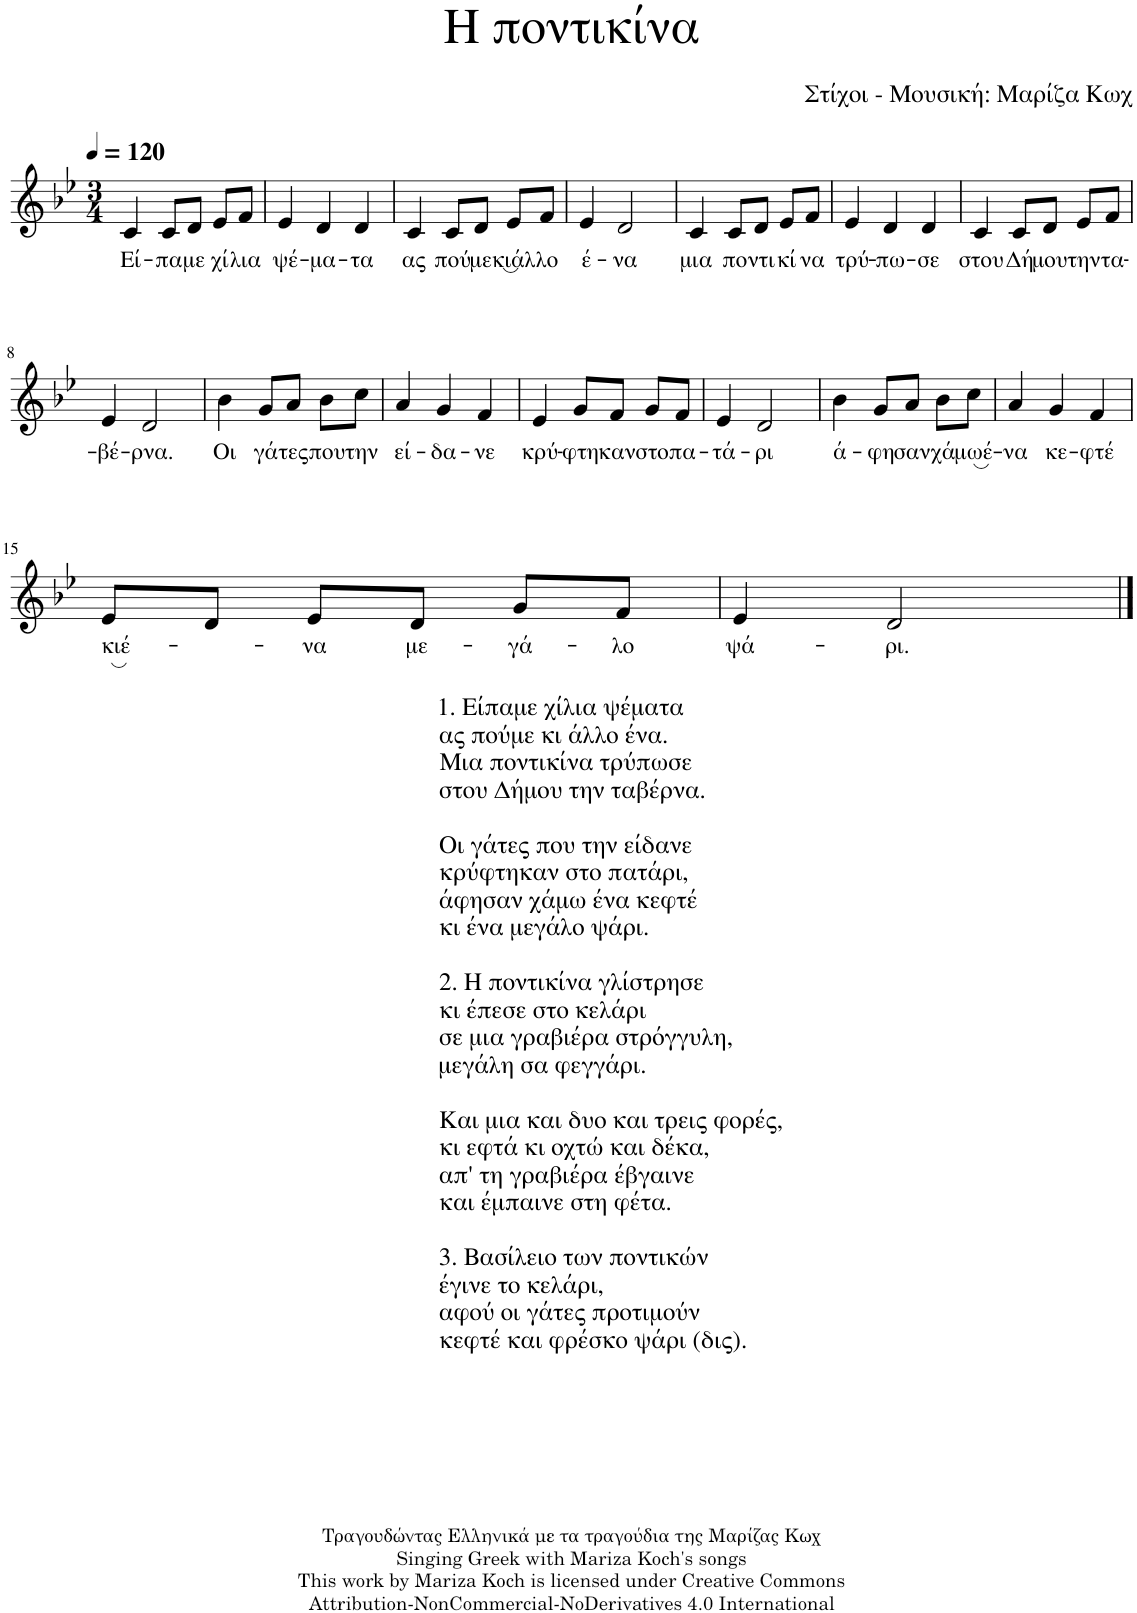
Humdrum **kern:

**kern	**text
*part1	*part1
*staff1	*staff1
*I"Piano	*
*I'Pno.	*
*clefG2	*
*k[b-e-]	*
*M3/4	*
*MM120	*
=1	=1
!	!LO:LY:b
4c/	Εί-
!	!LO:LY:b
8c/L	-πα-
!	!LO:LY:b
8d/J	-με
!	!LO:LY:b
8e-/L	χί-
!	!LO:LY:b
8f/J	-λια
=2	=2
!	!LO:LY:b
4e-/	ψέ-
!	!LO:LY:b
4d/	-μα-
!	!LO:LY:b
4d/	-τα
=3	=3
!	!LO:LY:b
4c/	ας
!	!LO:LY:b
8c/L	πού-
!	!LO:LY:b
8d/J	-με
!	!LO:LY:b
8e-/L	κιάλ-
!	!LO:LY:b
8f/J	-λο
=4	=4
!	!LO:LY:b
4e-/	έ-
!	!LO:LY:b
2d/	-να
=5	=5
!	!LO:LY:b
4c/	μια
!	!LO:LY:b
8c/L	πο-
!	!LO:LY:b
8d/J	-ντι-
!	!LO:LY:b
8e-/L	-κί-
!	!LO:LY:b
8f/J	-να
=6	=6
!	!LO:LY:b
4e-/	τρύ-
!	!LO:LY:b
4d/	-πω-
!	!LO:LY:b
4d/	-σε
=7	=7
!	!LO:LY:b
4c/	στου
!	!LO:LY:b
8c/L	Δή-
!	!LO:LY:b
8d/J	-μου
!	!LO:LY:b
8e-/L	την
!	!LO:LY:b
8f/J	τα-
!!LO:LB:g=z
=8	=8
!	!LO:LY:b
4e-/	-βέ-
!	!LO:LY:b
2d/	-ρνα.
=9	=9
!	!LO:LY:b
4b-\	Οι
!	!LO:LY:b
8g/L	γά-
!	!LO:LY:b
8a/J	-τες
!	!LO:LY:b
8b-\L	που
!	!LO:LY:b
8cc\J	την
=10	=10
!	!LO:LY:b
4a/	εί-
!	!LO:LY:b
4g/	-δα-
!	!LO:LY:b
4f/	-νε
=11	=11
!	!LO:LY:b
4e-/	κρύ-
!	!LO:LY:b
8g/L	-φτη-
!	!LO:LY:b
8f/J	-καν
!	!LO:LY:b
8g/L	στο
!	!LO:LY:b
8f/J	πα-
=12	=12
!	!LO:LY:b
4e-/	-τά-
!	!LO:LY:b
2d/	-ρι
=13	=13
!	!LO:LY:b
4b-\	ά-
!	!LO:LY:b
8g/L	-φη-
!	!LO:LY:b
8a/J	-σαν
!	!LO:LY:b
8b-\L	χά-
!	!LO:LY:b
8cc\J	-μωέ-
=14	=14
!	!LO:LY:b
4a/	-να
!	!LO:LY:b
4g/	κε-
!	!LO:LY:b
4f/	-φτέ
!!LO:LB:g=z
=15	=15
!LO:TX:b:t=1. Είπαμε χίλια ψέματα	!
!LO:TX:b:t=ας πούμε κι άλλο ένα.	!
!LO:TX:b:t=Μια ποντικίνα τρύπωσε	!
!LO:TX:b:t=στου Δήμου την ταβέρνα.	!
!LO:TX:b:t=Οι γάτες που την είδανε	!
!LO:TX:b:t=κρύφτηκαν στο πατάρι,	!
!LO:TX:b:t=άφησαν χάμω ένα κεφτέ	!
!LO:TX:b:t=κι ένα μεγάλο ψάρι.	!
!LO:TX:b:t=2. Η ποντικίνα γλίστρησε	!
!LO:TX:b:t=κι έπεσε στο κελάρι	!
!LO:TX:b:t=σε μια γραβιέρα στρόγγυλη,	!
!LO:TX:b:t=μεγάλη σα φεγγάρι.	!
!LO:TX:b:t=Και μια και δυο και τρεις φορές,	!
!LO:TX:b:t=κι εφτά κι οχτώ και δέκα,	!
!LO:TX:b:t=απ' τη γραβιέρα έβγαινε	!
!LO:TX:b:t=και έμπαινε στη φέτα.	!
!LO:TX:b:t=3. Βασίλειο των ποντικών	!
!LO:TX:b:t=έγινε το κελάρι,	!
!LO:TX:b:t=αφού οι γάτες προτιμούν	!
!LO:TX:b:t=κεφτέ και φρέσκο ψάρι (δις).	!
!	!LO:LY:b
8e-/L	κιέ-
8d/J	.
!	!LO:LY:b
8e-/L	-να
!	!LO:LY:b
8d/J	με-
!	!LO:LY:b
8g/L	-γά-
!	!LO:LY:b
8f/J	-λο
=16	=16
!	!LO:LY:b
4e-/	ψά-
!	!LO:LY:b
2d/	-ρι.
==	==
*-	*-
